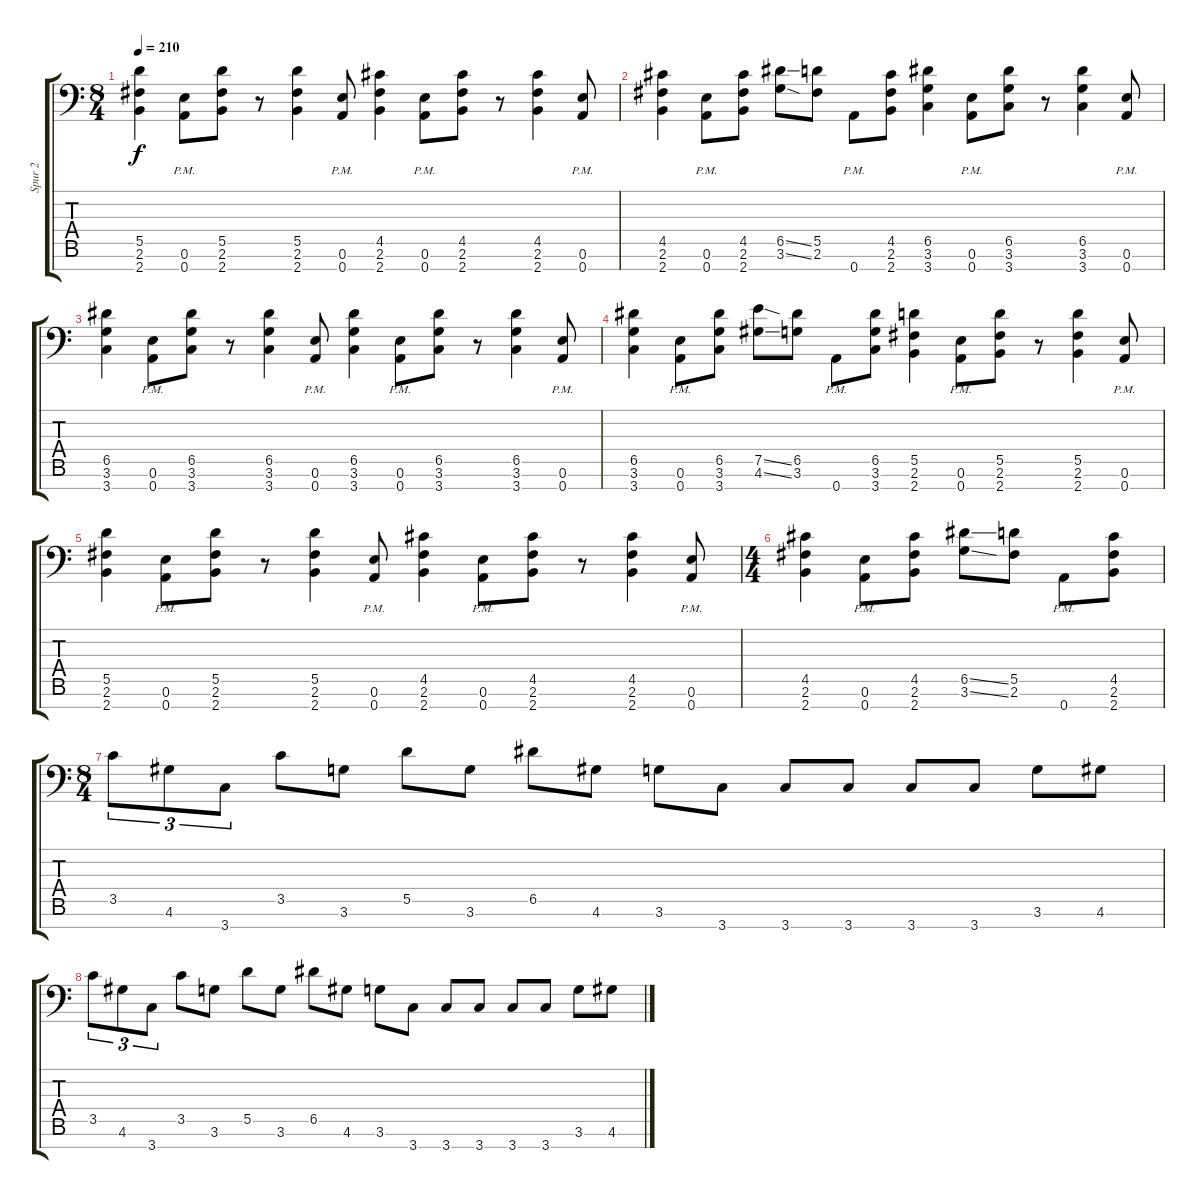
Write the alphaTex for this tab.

\track ("Spur 2" "Spur 2") {instrument distortionguitar}
\staff {score tabs}
\tuning (E4 B3 G3 D3 A2 E2 A1) {hide}
\ts (8 4)
\tempo 210
\clef f4
\ks c
(5.5 2.6 2.7).4{dy f} (0.6{pm} 0.7{pm}).8 (5.5 2.6 2.7).8 r.8 (5.5 2.6 2.7).4 (0.6{pm} 0.7{pm}).8 (4.5 2.6 2.7).4 (0.6{pm} 0.7{pm}).8 (4.5 2.6 2.7).8 r.8 (4.5 2.6 2.7).4 (0.6{pm} 0.7{pm}).8 |
(4.5 2.6 2.7).4 (0.6{pm} 0.7{pm}).8 (4.5 2.6 2.7).8 (6.5{ss} 3.6{ss}).8 (5.5 2.6).8 0.7{pm}.8 (4.5 2.6 2.7).8 (6.5 3.6 3.7).4 (0.6{pm} 0.7{pm}).8 (6.5 3.6 3.7).8 r.8 (6.5 3.6 3.7).4 (0.6{pm} 0.7{pm}).8 |
(6.5 3.6 3.7).4 (0.6{pm} 0.7{pm}).8 (6.5 3.6 3.7).8 r.8 (6.5 3.6 3.7).4 (0.6{pm} 0.7{pm}).8 (6.5 3.6 3.7).4 (0.6{pm} 0.7{pm}).8 (6.5 3.6 3.7).8 r.8 (6.5 3.6 3.7).4 (0.6{pm} 0.7{pm}).8 |
(6.5 3.6 3.7).4 (0.6{pm} 0.7{pm}).8 (6.5 3.6 3.7).8 (7.5{ss} 4.6{ss}).8 (6.5 3.6).8 0.7{pm}.8 (6.5 3.6 3.7).8 (5.5 2.6 2.7).4 (0.6{pm} 0.7{pm}).8 (5.5 2.6 2.7).8 r.8 (5.5 2.6 2.7).4 (0.6{pm} 0.7{pm}).8 |
(5.5 2.6 2.7).4 (0.6{pm} 0.7{pm}).8 (5.5 2.6 2.7).8 r.8 (5.5 2.6 2.7).4 (0.6{pm} 0.7{pm}).8 (4.5 2.6 2.7).4 (0.6{pm} 0.7{pm}).8 (4.5 2.6 2.7).8 r.8 (4.5 2.6 2.7).4 (0.6{pm} 0.7{pm}).8 |
\ts (4 4)
(4.5 2.6 2.7).4 (0.6{pm} 0.7{pm}).8 (4.5 2.6 2.7).8 (6.5{ss} 3.6{ss}).8 (5.5 2.6).8 0.7{pm}.8 (4.5 2.6 2.7).8 |
\ts (8 4)
3.5.8{tu (3 2)} 4.6.8{tu (3 2)} 3.7.8{tu (3 2)} 3.5.8 3.6.8 5.5.8 3.6.8 6.5.8 4.6.8 3.6.8 3.7.8 3.7.8 3.7.8 3.7.8 3.7.8 3.6.8 4.6.8 |
3.5.8{tu (3 2)} 4.6.8{tu (3 2)} 3.7.8{tu (3 2)} 3.5.8 3.6.8 5.5.8 3.6.8 6.5.8 4.6.8 3.6.8 3.7.8 3.7.8 3.7.8 3.7.8 3.7.8 3.6.8 4.6.8
